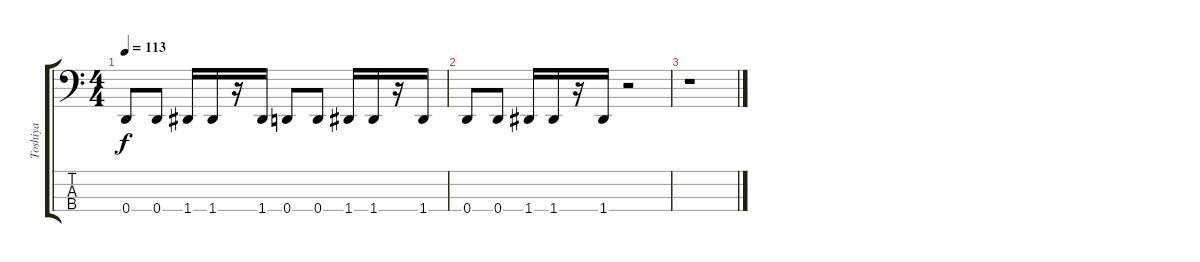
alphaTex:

\track ("Toshiya" "Toshiya") {instrument electricbasspick}
\staff {score tabs}
\tuning (G2 D2 A1 D1) {hide}
\ts (4 4)
\tempo 113
\clef f4
\ks c
0.4.8{dy f} 0.4.8 1.4.16 1.4.16 r.16 1.4.16 0.4.8 0.4.8 1.4.16 1.4.16 r.16 1.4.16 |
0.4.8 0.4.8 1.4.16 1.4.16 r.16 1.4.16 r.2 |
r.1
